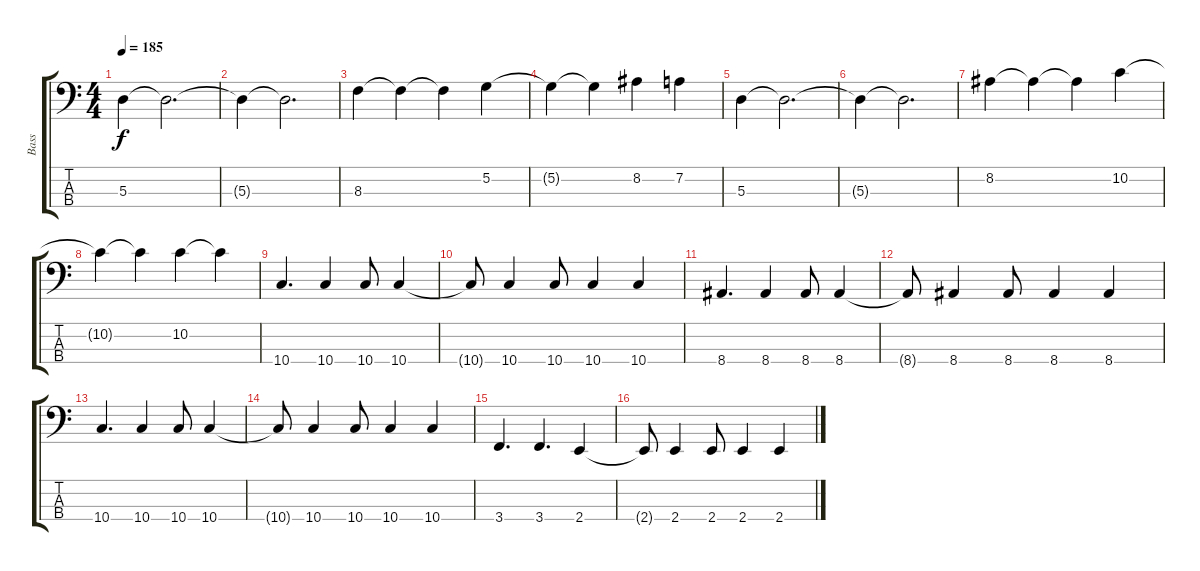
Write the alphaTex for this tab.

\track ("Bass" "Bass") {instrument electricbassfinger}
\staff {score tabs}
\tuning (G2 D2 A1 D1) {hide}
\ts (4 4)
\tempo 185
\clef f4
\ks c
5.3.4{dy f} 5.3{t}.2{d} |
5.3{t}.4 5.3{t}.2{d} |
8.3.4 8.3{t}.4 8.3{t}.4 5.2.4 |
5.2{t}.4 5.2{t}.4 8.2.4 7.2.4 |
5.3.4 5.3{t}.2{d} |
5.3{t}.4 5.3{t}.2{d} |
8.2.4 8.2{t}.4 8.2{t}.4 10.2.4 |
10.2{t}.4 10.2{t}.4 10.2.4 10.2{t}.4 |
10.4.4{d} 10.4.4 10.4.8 10.4.4 |
10.4{t}.8 10.4.4 10.4.8 10.4.4 10.4.4 |
8.4.4{d} 8.4.4 8.4.8 8.4.4 |
8.4{t}.8 8.4.4 8.4.8 8.4.4 8.4.4 |
10.4.4{d} 10.4.4 10.4.8 10.4.4 |
10.4{t}.8 10.4.4 10.4.8 10.4.4 10.4.4 |
3.4.4{d} 3.4.4{d} 2.4.4 |
2.4{t}.8 2.4.4 2.4.8 2.4.4 2.4.4
